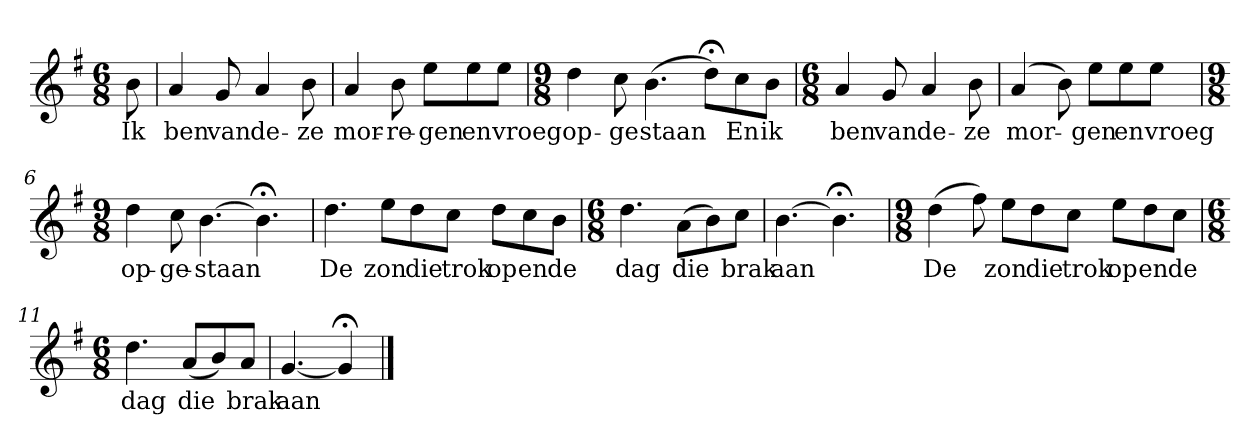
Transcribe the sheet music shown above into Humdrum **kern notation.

**kern	**text
*part1	*part1
*staff1	*staff1
*k[f#]	*
*G:	*
*M6/8	*
*MM120	*
=	=
8b	Ik
=1	=1
4a	ben
8g	van
4a	de-
8b	-ze
=2	=2
4a	mor-
8b	-re-
8eeL	-gen
8ee	en
8eeJ	vroeg
=3	=3
*M9/8	*
4dd	op-
8cc	-ge
(4.b	staan
8dd;<L)	.
8cc	En
8bJ	ik
=4	=4
*M6/8	*
4a	ben
8g	van
4a	de-
8b	-ze
=5	=5
(4a	mor-
8b)	.
8eeL	-gen
8ee	en
8eeJ	vroeg
=6	=6
*M9/8	*
4dd	op-
8cc	-ge-
[4.b	-staan
4.b;<]	.
=7	=7
4.dd	De
8eeL	zon
8dd	die
8ccJ	trok
8ddL	op
8cc	en
8bJ	de
=8	=8
*M6/8	*
4.dd	dag
(8aL	die
8b)	.
8ccJ	brak
=9	=9
[4.b	aan
4.b;<]	.
=10	=10
*M9/8	*
(4dd	De
8ff#)	.
8eeL	zon
8dd	die
8ccJ	trok
8eeL	op
8dd	en
8ccJ	de
=11	=11
*M6/8	*
4.dd	dag
(8aL	die
8b)	.
8aJ	brak
=12	=12
[4.g	aan
4g;<]	.
==	==
*-	*-
